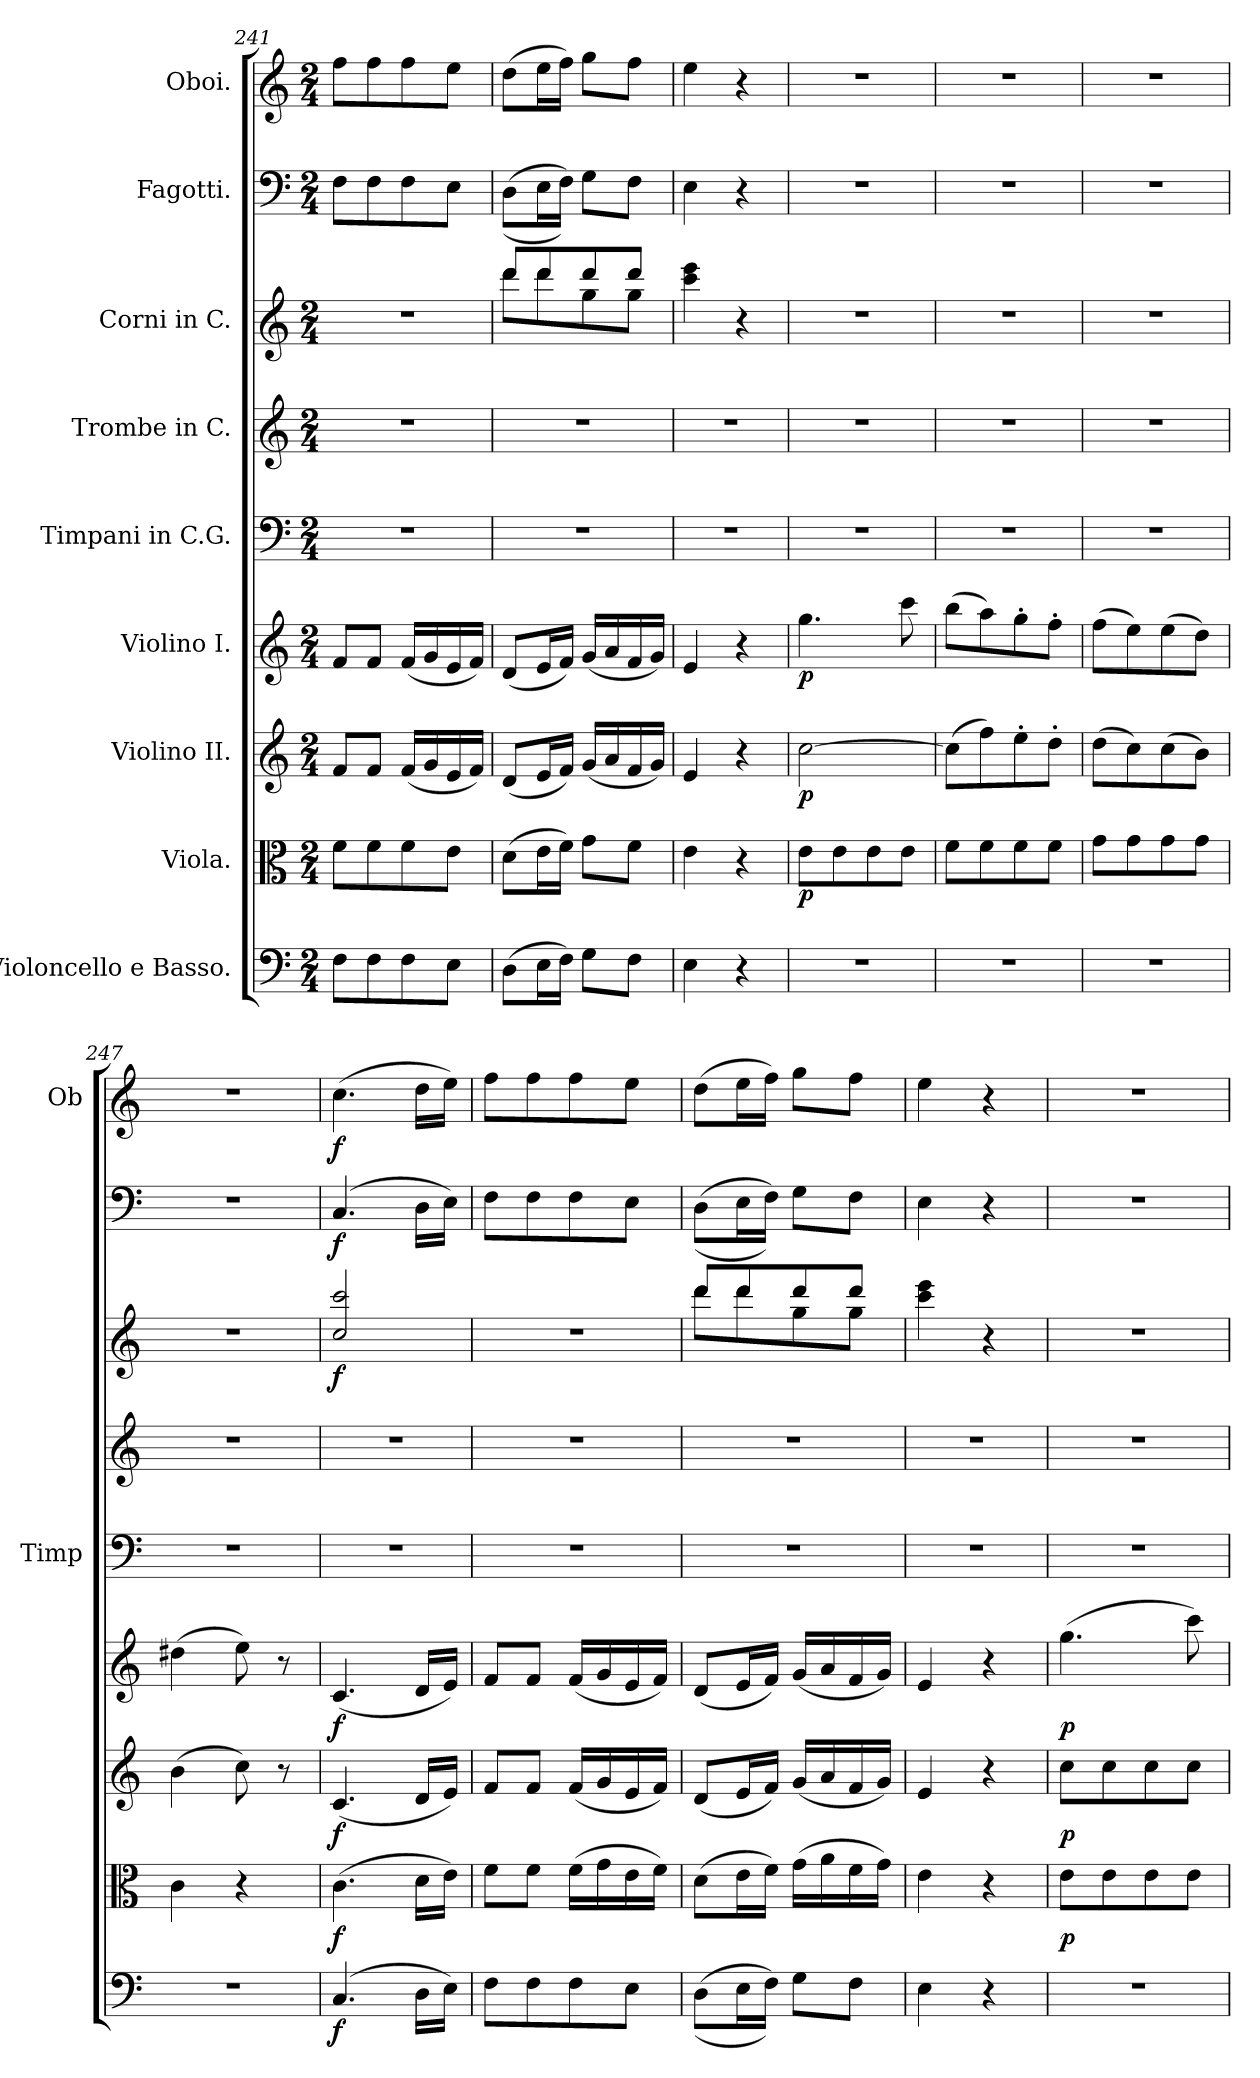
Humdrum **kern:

**kern	**dynam	**kern	**dynam	**kern	**dynam	**kern	**dynam	**kern	**kern	**kern	**dynam	**kern	**dynam	**kern	**dynam
*part9	*part9	*part8	*part8	*part7	*part7	*part6	*part6	*part5	*part4	*part3	*part3	*part2	*part2	*part1	*part1
*staff9	*staff9	*staff8	*staff8	*staff7	*staff7	*staff6	*staff6	*staff5	*staff4	*staff3	*staff3	*staff2	*staff2	*staff1	*staff1
*I"Violoncello e Basso.	*	*I"Viola.	*	*I"Violino II.	*	*I"Violino I.	*	*I"Timpani in C.G.	*I"Trombe in C.	*I"Corni in C.	*	*I"Fagotti.	*	*I"Oboi.	*
*	*	*	*	*	*	*	*	*I'Timp	*	*	*	*	*	*I'Ob	*
*clefF4	*	*clefC3	*	*clefG2	*	*clefG2	*	*clefF4	*clefG2	*clefG2	*	*clefF4	*	*clefG2	*
*	*	*	*	*	*	*	*	*	*	*ITrd7c12	*	*	*	*	*
*k[]	*	*k[]	*	*k[]	*	*k[]	*	*k[]	*k[]	*k[]	*	*k[]	*	*k[]	*
*M2/4	*	*M2/4	*	*M2/4	*	*M2/4	*	*M2/4	*M2/4	*M2/4	*	*M2/4	*	*M2/4	*
=241	=241	=241	=241	=241	=241	=241	=241	=241	=241	=241	=241	=241	=241	=241	=241
8F\L	.	8f\L	.	8f/L	.	8f/L	.	2r	2r	2r	.	8F\L	.	8ff\L	.
8F\	.	8f\	.	8f/J	.	8f/J	.	.	.	.	.	8F\	.	8ff\	.
8F\	.	8f\	.	(16f/LL	.	(16f/LL	.	.	.	.	.	8F\	.	8ff\	.
.	.	.	.	16g/	.	16g/	.	.	.	.	.	.	.	.	.
8E\J	.	8e\J	.	16e/	.	16e/	.	.	.	.	.	8E\J	.	8ee\J	.
.	.	.	.	16f/JJ)	.	16f/JJ)	.	.	.	.	.	.	.	.	.
=242	=242	=242	=242	=242	=242	=242	=242	=242	=242	=242	=242	=242	=242	=242	=242
*	*	*	*	*	*	*	*	*	*	*^	*	*	*	*	*
(8D\L	.	(8d\L	.	(8d/L	.	(8d/L	.	2r	2r	8dd/L	8dd\L	.	((8D\L	.	(8dd\L	.
16E\L	.	16e\L	.	16e/L	.	16e/L	.	.	.	8dd/	8dd\	.	16E\L	.	16ee\L	.
16F\JJ)	.	16f\JJ)	.	16f/JJ)	.	16f/JJ)	.	.	.	.	.	.	16F\JJ))	.	16ff\JJ)	.
8G\L	.	8g\L	.	(16g/LL	.	(16g/LL	.	.	.	8dd/	8g\	.	8G\L	.	8gg\L	.
.	.	.	.	16a/	.	16a/	.	.	.	.	.	.	.	.	.	.
8F\J	.	8f\J	.	16f/	.	16f/	.	.	.	8dd/J	8g\J	.	8F\J	.	8ff\J	.
.	.	.	.	16g/JJ)	.	16g/JJ)	.	.	.	.	.	.	.	.	.	.
*	*	*	*	*	*	*	*	*	*	*v	*v	*	*	*	*	*
=243	=243	=243	=243	=243	=243	=243	=243	=243	=243	=243	=243	=243	=243	=243	=243
4E\	.	4e\	.	4e/	.	4e/	.	2r	2r	4cc\ 4ee\	.	4E\	.	4ee\	.
4r	.	4r	.	4r	.	4r	.	.	.	4r	.	4r	.	4r	.
=244	=244	=244	=244	=244	=244	=244	=244	=244	=244	=244	=244	=244	=244	=244	=244
!	!	!	!LO:DY:b	!	!LO:DY:b	!	!LO:DY:b	!	!	!	!	!	!	!	!
2r	.	8e\L	p	[2cc\	p	4.gg\	p	2r	2r	2r	.	2r	.	2r	.
.	.	8e\	.	.	.	.	.	.	.	.	.	.	.	.	.
.	.	8e\	.	.	.	.	.	.	.	.	.	.	.	.	.
.	.	8e\J	.	.	.	8ccc\	.	.	.	.	.	.	.	.	.
=245	=245	=245	=245	=245	=245	=245	=245	=245	=245	=245	=245	=245	=245	=245	=245
2r	.	8f\L	.	(8cc\L]	.	(8bb\L	.	2r	2r	2r	.	2r	.	2r	.
.	.	8f\	.	8ff\)	.	8aa\)	.	.	.	.	.	.	.	.	.
.	.	8f\	.	8ee'\	.	8gg'\	.	.	.	.	.	.	.	.	.
.	.	8f\J	.	8dd'\J	.	8ff'\J	.	.	.	.	.	.	.	.	.
=246	=246	=246	=246	=246	=246	=246	=246	=246	=246	=246	=246	=246	=246	=246	=246
2r	.	8g\L	.	(8dd\L	.	(8ff\L	.	2r	2r	2r	.	2r	.	2r	.
.	.	8g\	.	8cc\)	.	8ee\)	.	.	.	.	.	.	.	.	.
.	.	8g\	.	(8cc\	.	(8ee\	.	.	.	.	.	.	.	.	.
.	.	8g\J	.	8b\J)	.	8dd\J)	.	.	.	.	.	.	.	.	.
=247	=247	=247	=247	=247	=247	=247	=247	=247	=247	=247	=247	=247	=247	=247	=247
2r	.	4c\	.	(4b\	.	(4dd#X\	.	2r	2r	2r	.	2r	.	2r	.
.	.	4r	.	8cc\)	.	8ee\)	.	.	.	.	.	.	.	.	.
.	.	.	.	8r	.	8r	.	.	.	.	.	.	.	.	.
=248	=248	=248	=248	=248	=248	=248	=248	=248	=248	=248	=248	=248	=248	=248	=248
!	!LO:DY:b	!	!LO:DY:b	!	!LO:DY:b	!	!LO:DY:b	!	!	!	!LO:DY:b	!	!LO:DY:b	!	!LO:DY:b
(4.C/	f	(4.c\	f	(4.c/	f	(4.c/	f	2r	2r	2c/ 2cc/	f	(4.C/	f	(4.cc\	f
16D\LL	.	16d\LL	.	16d/LL	.	16d/LL	.	.	.	.	.	16D\LL	.	16dd\LL	.
16E\JJ)	.	16e\JJ)	.	16e/JJ)	.	16e/JJ)	.	.	.	.	.	16E\JJ)	.	16ee\JJ)	.
=249	=249	=249	=249	=249	=249	=249	=249	=249	=249	=249	=249	=249	=249	=249	=249
8F\L	.	8f\L	.	8f/L	.	8f/L	.	2r	2r	2r	.	8F\L	.	8ff\L	.
8F\	.	8f\J	.	8f/J	.	8f/J	.	.	.	.	.	8F\	.	8ff\	.
8F\	.	(16f\LL	.	(16f/LL	.	(16f/LL	.	.	.	.	.	8F\	.	8ff\	.
.	.	16g\	.	16g/	.	16g/	.	.	.	.	.	.	.	.	.
8E\J	.	16e\	.	16e/	.	16e/	.	.	.	.	.	8E\J	.	8ee\J	.
.	.	16f\JJ)	.	16f/JJ)	.	16f/JJ)	.	.	.	.	.	.	.	.	.
=250	=250	=250	=250	=250	=250	=250	=250	=250	=250	=250	=250	=250	=250	=250	=250
*	*	*	*	*	*	*	*	*	*	*^	*	*	*	*	*
((8D\L	.	(8d\L	.	(8d/L	.	(8d/L	.	2r	2r	8dd/L	8dd\L	.	((8D\L	.	(8dd\L	.
16E\L	.	16e\L	.	16e/L	.	16e/L	.	.	.	8dd/	8dd\	.	16E\L	.	16ee\L	.
16F\JJ))	.	16f\JJ)	.	16f/JJ)	.	16f/JJ)	.	.	.	.	.	.	16F\JJ))	.	16ff\JJ)	.
8G\L	.	(16g\LL	.	(16g/LL	.	(16g/LL	.	.	.	8dd/	8g\	.	8G\L	.	8gg\L	.
.	.	16a\	.	16a/	.	16a/	.	.	.	.	.	.	.	.	.	.
8F\J	.	16f\	.	16f/	.	16f/	.	.	.	8dd/J	8g\J	.	8F\J	.	8ff\J	.
.	.	16g\JJ)	.	16g/JJ)	.	16g/JJ)	.	.	.	.	.	.	.	.	.	.
*	*	*	*	*	*	*	*	*	*	*v	*v	*	*	*	*	*
=251	=251	=251	=251	=251	=251	=251	=251	=251	=251	=251	=251	=251	=251	=251	=251
4E\	.	4e\	.	4e/	.	4e/	.	2r	2r	4cc\ 4ee\	.	4E\	.	4ee\	.
4r	.	4r	.	4r	.	4r	.	.	.	4r	.	4r	.	4r	.
=252	=252	=252	=252	=252	=252	=252	=252	=252	=252	=252	=252	=252	=252	=252	=252
!	!	!	!LO:DY:b	!	!LO:DY:b	!	!LO:DY:b	!	!	!	!	!	!	!	!
2r	.	8e\L	p	8cc\L	p	(4.gg\	p	2r	2r	2r	.	2r	.	2r	.
.	.	8e\	.	8cc\	.	.	.	.	.	.	.	.	.	.	.
.	.	8e\	.	8cc\	.	.	.	.	.	.	.	.	.	.	.
.	.	8e\J	.	8cc\J	.	8ccc\)	.	.	.	.	.	.	.	.	.
=	=	=	=	=	=	=	=	=	=	=	=	=	=	=	=
*-	*-	*-	*-	*-	*-	*-	*-	*-	*-	*-	*-	*-	*-	*-	*-
